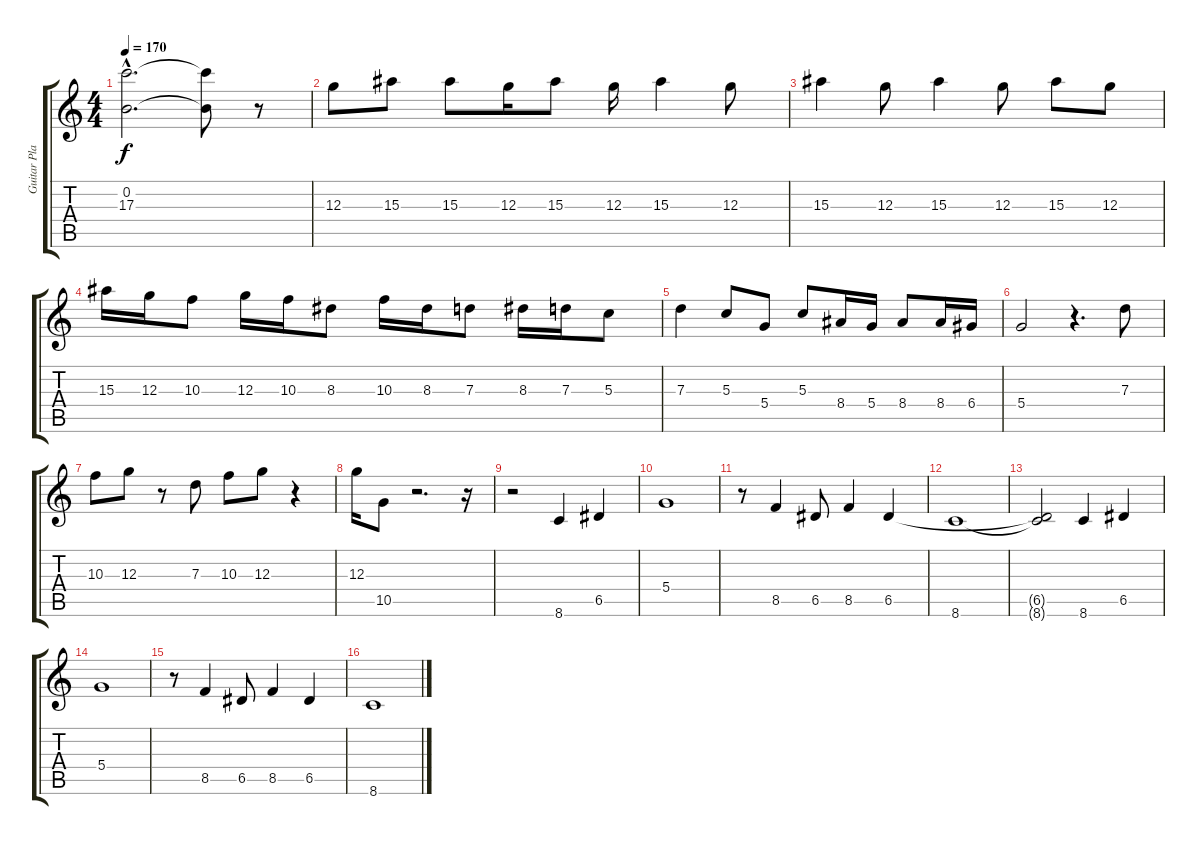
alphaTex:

\track ("Guitar Playing Trumpet" "Guitar Pla") {instrument distortionguitar}
\staff {score tabs}
\tuning (E4 B3 G3 D3 A2 E2) {hide}
\ts (4 4)
\tempo 170
\clef g2
\ks c
(0.2{hac} 17.3{hac t}).2{d dy f} (0.2{t} 17.3{t}).8 r.8 |
12.3.8 15.3.8 15.3.8 12.3.16 15.3.8 12.3.16 15.3.4 12.3.8 |
15.3.4 12.3.8 15.3.4 12.3.8 15.3.8 12.3.8 |
15.3.16 12.3.16 10.3.8 12.3.16 10.3.16 8.3.8 10.3.16 8.3.16 7.3.8 8.3.16 7.3.16 5.3.8 |
7.3.4 5.3.8 5.4.8 5.3.8 8.4.16 5.4.16 8.4.8 8.4.16 6.4.16 |
5.4.2 r.4{d} 7.3.8 |
10.3.8 12.3.8 r.8 7.3.8 10.3.8 12.3.8 r.4 |
12.3.16 10.5.8 r.2{d} r.16 |
r.2 8.6.4 6.5.4 |
5.4.1 |
r.8 8.5.4 6.5.8 8.5.4 6.5.4 |
8.6.1 |
(6.5{t} 8.6{t}).2 8.6.4 6.5.4 |
5.4.1 |
r.8 8.5.4 6.5.8 8.5.4 6.5.4 |
8.6.1
